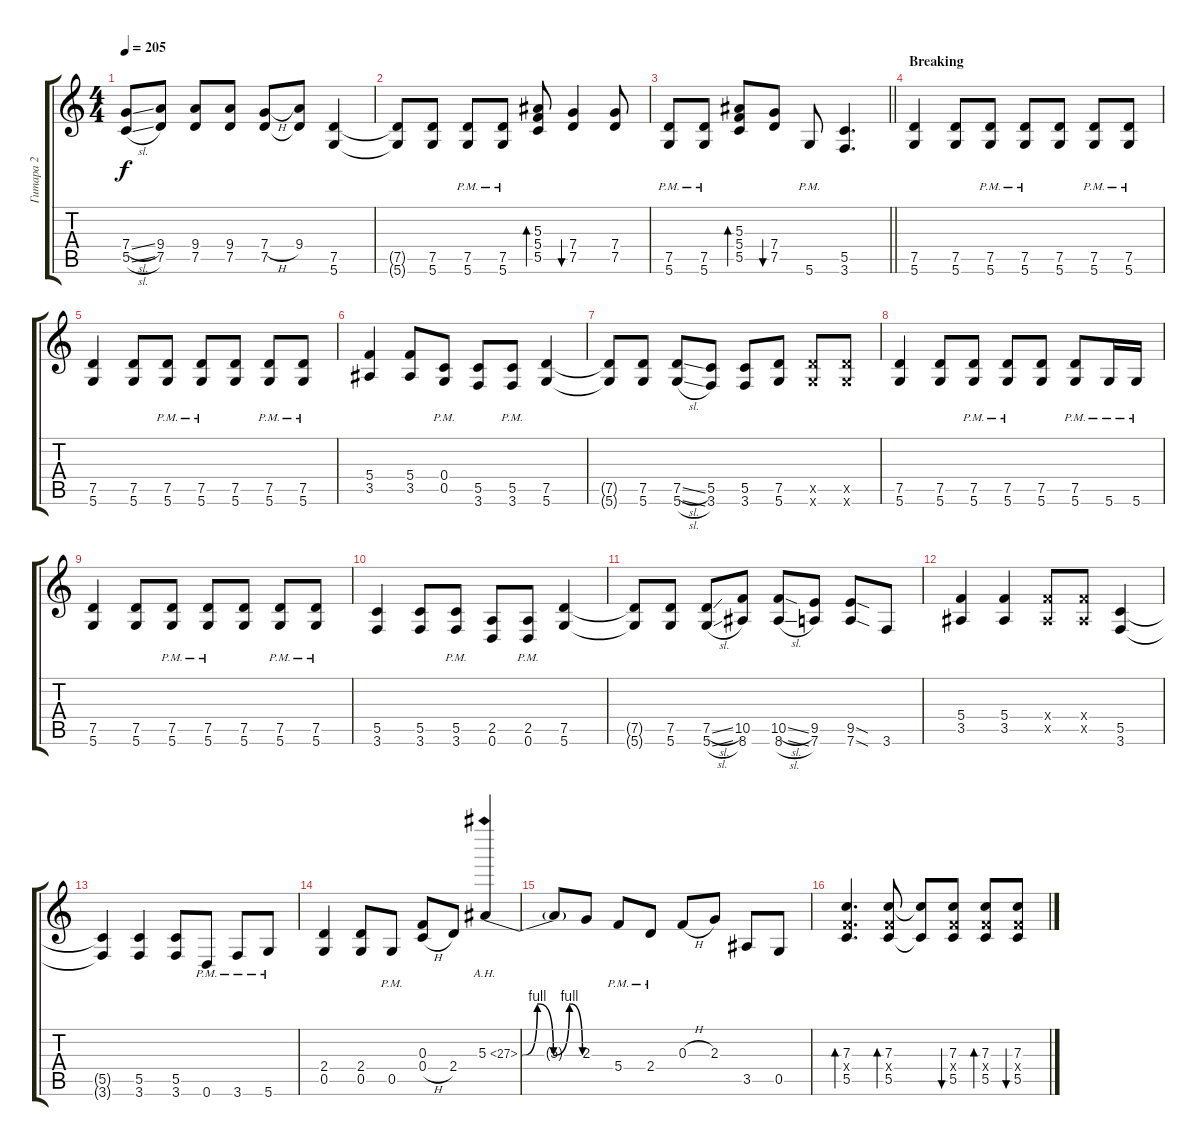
\track ("Гитара 2" "Гитара 2") {instrument distortionguitar}
\staff {score tabs}
\tuning (D4 A3 F3 C3 G2 D2) {hide}
\ts (4 4)
\tempo 205
\clef g2
\ks aminor
(7.4{sl} 5.5{sl}).8{dy f} (9.4 7.5).8 (9.4 7.5).8 (9.4 7.5).8 (7.4{h} 7.5).8 (9.4 7.5{t}).8 (7.5 5.6).4 |
(7.5{t} 5.6{t}).8 (7.5 5.6).8 (7.5{pm} 5.6{pm}).8 (7.5{pm} 5.6{pm}).8 (5.3 5.4 5.5).8{bd 60} (7.4 7.5).4{bu 60} (7.4 7.5).8 |
\barLineRight lightlight
(7.5{pm} 5.6{pm}).8 (7.5{pm} 5.6{pm}).8 (5.3 5.4 5.5).8{bd 60} (7.4 7.5).8{bu 60} 5.6{pm}.8 (5.5 3.6).4{d} |
\section ("" "Breaking")
(7.5 5.6).4 (7.5 5.6).8 (7.5{pm} 5.6{pm}).8 (7.5{pm} 5.6{pm}).8 (7.5 5.6).8 (7.5{pm} 5.6{pm}).8 (7.5{pm} 5.6{pm}).8 |
(7.5 5.6).4 (7.5 5.6).8 (7.5{pm} 5.6{pm}).8 (7.5{pm} 5.6{pm}).8 (7.5 5.6).8 (7.5{pm} 5.6{pm}).8 (7.5{pm} 5.6{pm}).8 |
(5.4 3.5).4 (5.4 3.5).8 (0.4{pm} 0.5{pm}).8 (5.5 3.6).8 (5.5{pm} 3.6{pm}).8 (7.5 5.6).4 |
(7.5{t} 5.6{t}).8 (7.5 5.6).8 (7.5{sl} 5.6{sl}).8 (5.5 3.6).8 (5.5 3.6).8 (7.5 5.6).8 (7.5{x} 5.6{x}).8 (7.5{x} 5.6{x}).8 |
(7.5 5.6).4 (7.5 5.6).8 (7.5{pm} 5.6{pm}).8 (7.5{pm} 5.6{pm}).8 (7.5 5.6).8 (7.5{pm} 5.6{pm}).8 5.6{pm}.16 5.6{pm}.16 |
(7.5 5.6).4 (7.5 5.6).8 (7.5{pm} 5.6{pm}).8 (7.5{pm} 5.6{pm}).8 (7.5 5.6).8 (7.5{pm} 5.6{pm}).8 (7.5{pm} 5.6{pm}).8 |
(5.5 3.6).4 (5.5 3.6).8 (5.5{pm} 3.6{pm}).8 (2.5 0.6).8 (2.5{pm} 0.6{pm}).8 (7.5 5.6).4 |
(7.5{t} 5.6{t}).8 (7.5 5.6).8 (7.5{sl} 5.6{sl}).8 (10.5 8.6).8 (10.5{sl} 8.6{sl}).8 (9.5 7.6).8 (9.5{sod} 7.6{sod}).8 3.6.8 |
(5.4 3.5).4 (5.4 3.5).4 (5.4{x} 3.5{x}).8 (5.4{x} 3.5{x}).8 (5.5 3.6).4 |
(5.5{t} 3.6{t}).4 (5.5 3.6).4 (5.5 3.6).8 0.6{pm}.8 3.6{pm}.8 5.6{pm}.8 |
(2.4 0.5).4 (2.4 0.5).8 0.5{pm}.8 (0.3 0.4{h}).8 2.4.8 5.3{be (custom 0 0 15 4 31 0 47 4 60 0) ah 22}.4 |
5.3{t}.8 2.3.8 5.4{pm}.8 2.4{pm}.8 0.3{h}.8 2.3.8 3.5.8 0.5.8 |
(7.3 5.4{x} 5.5).4{d bd 60} (7.3 5.4{x} 5.5).8{bd 60} (7.3{t} 5.5{t}).8 (7.3 5.4{x} 5.5).8{bu 60} (7.3 5.4{x} 5.5).8{bd 60} (7.3 5.4{x} 5.5).8{bu 60}
